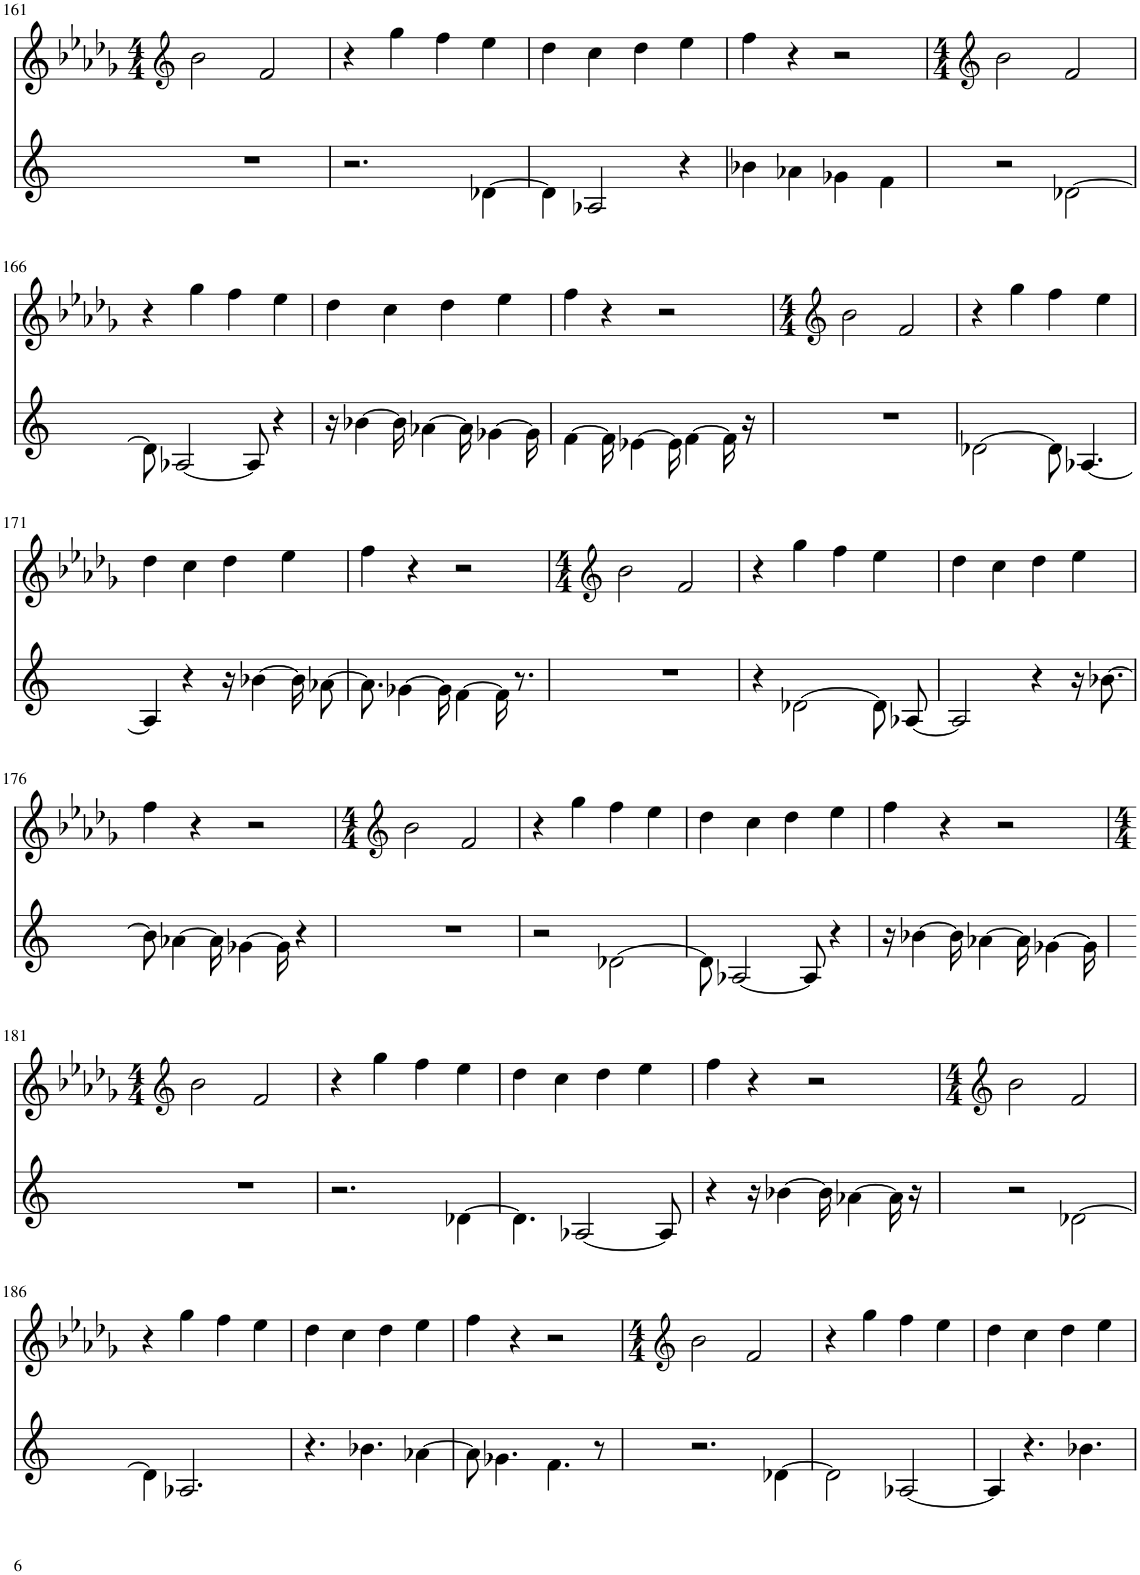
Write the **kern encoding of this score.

**kern	**kern
*part2	*part1
*staff2	*staff1
*I"Piano	*I"Piano
*I'Pno	*I'Pno
!!LO:PB:g=z
*clefG2	*clefG2
*k[]	*k[b-e-a-d-g-]
*M4/4	*M4/4
=161	=161
1r	2b-\
.	2f/
=162	=162
2.r	4r
.	4gg-\
.	4ff\
[4d-X\	4ee-\
=163	=163
4d-\]	4dd-\
2A-X/	4cc\
.	4dd-\
4r	4ee-\
=164	=164
4b-X\	4ff\
4a-X\	4r
4g-X\	2r
4f\	.
=165	=165
*	*clefG2
*	*M4/4
2r	2b-\
[2d-X\	2f/
!!LO:LB:g=z
=166	=166
8d-\]	4r
[2A-X/	.
.	4gg-\
.	4ff\
8A-/]	.
4r	4ee-\
=167	=167
16r	4dd-\
[4b-X\	.
.	4cc\
16b-\]	.
[4a-X\	.
.	4dd-\
16a-\]	.
[4g-X\	.
.	4ee-\
16g-\]	.
=168	=168
[4f\	4ff\
16f\]	4r
[4e-X\	.
.	2r
16e-\]	.
[4f\	.
16f\]	.
16r	.
=169	=169
*	*clefG2
*	*M4/4
1r	2b-\
.	2f/
=170	=170
[2d-X\	4r
.	4gg-\
8d-\]	4ff\
[4.A-X/	.
.	4ee-\
!!LO:LB:g=z
=171	=171
4A-/]	4dd-\
4r	4cc\
16r	4dd-\
[4b-X\	.
.	4ee-\
16b-\KL]	.
[8a-X\J	.
=172	=172
8.a-\]	4ff\
[4g-X\	.
.	4r
16g-\]	.
[4f\	2r
16f\]	.
8.r	.
=173	=173
*	*clefG2
*	*M4/4
1r	2b-\
.	2f/
=174	=174
4r	4r
[2d-X\	4gg-\
.	4ff\
8d-/L]	4ee-\
[8A-X/J	.
=175	=175
2A-/]	4dd-\
.	4cc\
4r	4dd-\
16r	4ee-\
[8.b-X\	.
!!LO:LB:g=z
=176	=176
8b-\]	4ff\
[4a-X\	.
.	4r
16a-\]	.
[4g-X\	.
.	2r
16g-\]	.
4r	.
=177	=177
*	*clefG2
*	*M4/4
1r	2b-\
.	2f/
=178	=178
2r	4r
.	4gg-\
[2d-X\	4ff\
.	4ee-\
=179	=179
8d-\]	4dd-\
[2A-X/	.
.	4cc\
.	4dd-\
8A-/]	.
4r	4ee-\
=180	=180
16r	4ff\
[4b-X\	.
.	4r
16b-\]	.
[4a-X\	.
.	2r
16a-\]	.
[4g-X\	.
16g-\]	.
!!LO:LB:g=z
=181	=181
*	*clefG2
*	*M4/4
1r	2b-\
.	2f/
=182	=182
2.r	4r
.	4gg-\
.	4ff\
[4d-X\	4ee-\
=183	=183
4.d-\]	4dd-\
.	4cc\
[2A-X/	.
.	4dd-\
.	4ee-\
8A-/]	.
=184	=184
4r	4ff\
16r	4r
[4b-X\	.
.	2r
16b-\]	.
[4a-X\	.
16a-\]	.
16r	.
=185	=185
*	*clefG2
*	*M4/4
2r	2b-\
[2d-X\	2f/
!!LO:LB:g=z
=186	=186
4d-\]	4r
2.A-X/	4gg-\
.	4ff\
.	4ee-\
=187	=187
4.r	4dd-\
.	4cc\
4.b-X\	.
.	4dd-\
[4a-X\	4ee-\
=188	=188
8a-\]	4ff\
4.g-X\	.
.	4r
4.f\	2r
8r	.
=189	=189
*	*clefG2
*	*M4/4
2.r	2b-\
.	2f/
[4d-X\	.
=190	=190
2d-\]	4r
.	4gg-\
[2A-X/	4ff\
.	4ee-\
=191	=191
4A-/]	4dd-\
4.r	4cc\
.	4dd-\
4.b-X\	.
.	4ee-\
=	=
*-	*-
